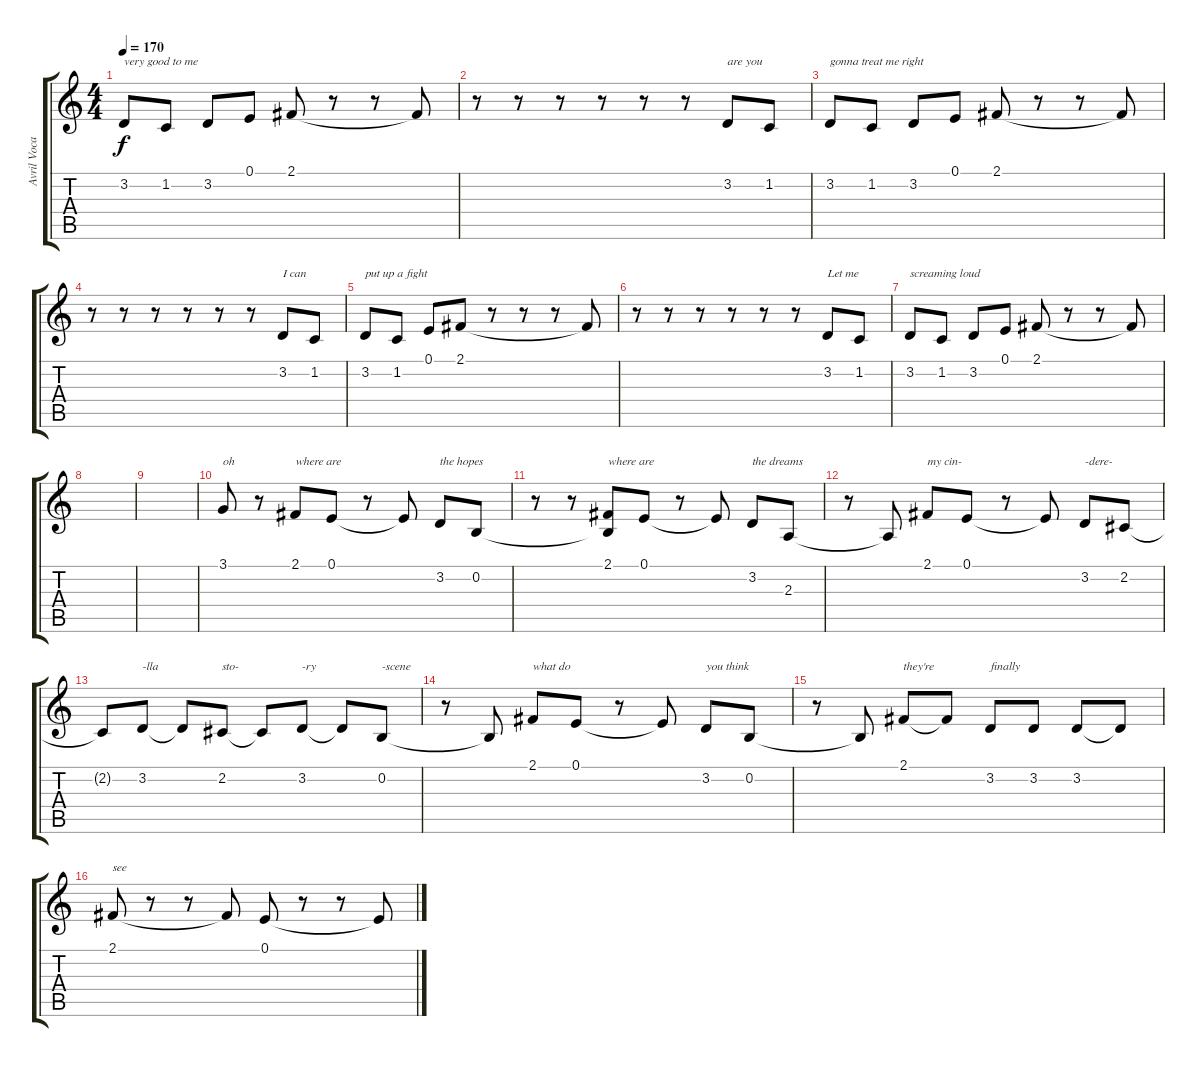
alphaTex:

\track ("Avril Vocals" "Avril Voca") {instrument clarinet}
\staff {score tabs}
\tuning (E4 B3 G3 D3 A2 D2) {hide}
\ts (4 4)
\tempo 170
\clef g2
\ks c
3.2.8{txt "very good to me" dy f} 1.2.8 3.2.8 0.1.8 2.1.8 r.8 r.8 2.1{t}.8 |
r.8 r.8 r.8 r.8 r.8 r.8 3.2.8{txt "are you"} 1.2.8 |
3.2.8{txt "gonna treat me right"} 1.2.8 3.2.8 0.1.8 2.1.8 r.8 r.8 2.1{t}.8 |
r.8 r.8 r.8 r.8 r.8 r.8 3.2.8{txt "I can"} 1.2.8 |
3.2.8{txt "put up a fight"} 1.2.8 0.1.8 2.1.8 r.8 r.8 r.8 2.1{t}.8 |
r.8 r.8 r.8 r.8 r.8 r.8 3.2.8{txt "Let me"} 1.2.8 |
3.2.8{txt "screaming loud"} 1.2.8 3.2.8 0.1.8 2.1.8 r.8 r.8 2.1{t}.8 |
|
|
3.1.8{txt "oh"} r.8 2.1.8{txt "where are"} 0.1.8 r.8 0.1{t}.8 3.2.8{txt "the hopes"} 0.2.8 |
r.8 r.8 (2.1 0.2{t}).8{txt "where are"} 0.1.8 r.8 0.1{t}.8 3.2.8{txt "the dreams"} 2.3.8 |
r.8 2.3{t}.8 2.1.8{txt "my cin-"} 0.1.8 r.8 0.1{t}.8 3.2.8{txt "-dere-"} 2.2.8 |
2.2{t}.8 3.2.8{txt "-lla"} 3.2{t}.8 2.2.8{txt "sto-"} 2.2{t}.8 3.2.8{txt "-ry"} 3.2{t}.8 0.2.8{txt "-scene"} |
r.8 0.2{t}.8 2.1.8{txt "what do"} 0.1.8 r.8 0.1{t}.8 3.2.8{txt "you think"} 0.2.8 |
r.8 0.2{t}.8 2.1.8{txt "they're"} 2.1{t}.8 3.2.8{txt "finally"} 3.2.8 3.2.8 3.2{t}.8 |
2.1.8{txt "see"} r.8 r.8 2.1{t}.8 0.1.8 r.8 r.8 0.1{t}.8
